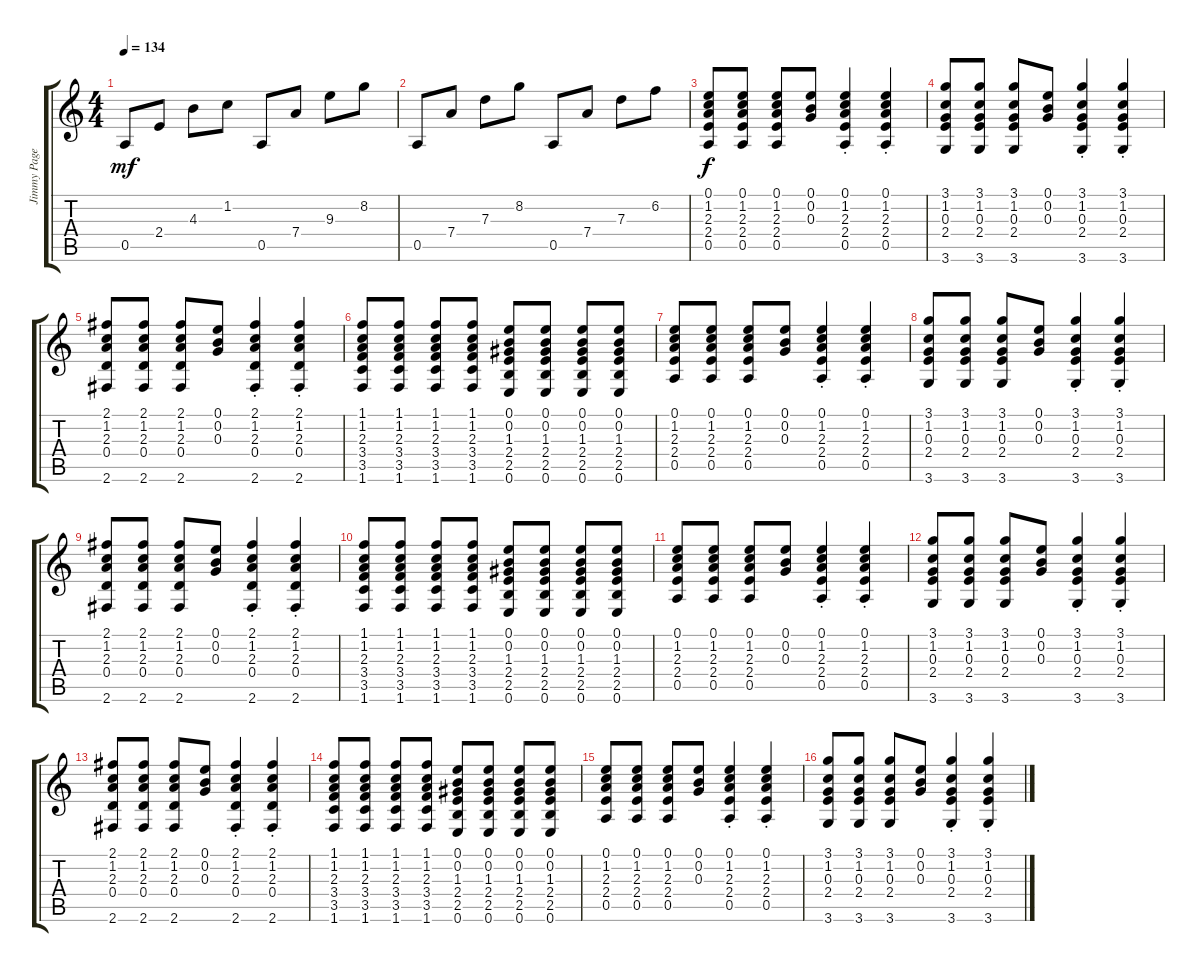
\track ("Jimmy Page - Guitar" "Jimmy Page") {instrument overdrivenguitar}
\staff {score tabs}
\tuning (E4 B3 G3 D3 A2 E2) {hide}
\ts (4 4)
\tempo 134
\clef g2
\ks c
0.5.8{dy mf} 2.4.8 4.3.8 1.2.8 0.5.8 7.4.8 9.3.8 8.2.8 |
0.5.8 7.4.8 7.3.8 8.2.8 0.5.8 7.4.8 7.3.8 6.2.8 |
(0.1 1.2 2.3 2.4 0.5).8{dy f} (0.1 1.2 2.3 2.4 0.5).8 (0.1 1.2 2.3 2.4 0.5).8 (0.1 0.2 0.3).8 (0.1{st} 1.2{st} 2.3{st} 2.4{st} 0.5{st}).4 (0.1{st} 1.2{st} 2.3{st} 2.4{st} 0.5{st}).4 |
(3.1 1.2 0.3 2.4 3.6).8 (3.1 1.2 0.3 2.4 3.6).8 (3.1 1.2 0.3 2.4 3.6).8 (0.1 0.2 0.3).8 (3.1{st} 1.2{st} 0.3{st} 2.4{st} 3.6{st}).4 (3.1{st} 1.2{st} 0.3{st} 2.4{st} 3.6{st}).4 |
(2.1 1.2 2.3 0.4 2.6).8 (2.1 1.2 2.3 0.4 2.6).8 (2.1 1.2 2.3 0.4 2.6).8 (0.1 0.2 0.3).8 (2.1{st} 1.2{st} 2.3{st} 0.4{st} 2.6{st}).4 (2.1{st} 1.2{st} 2.3{st} 0.4{st} 2.6{st}).4 |
(1.1 1.2 2.3 3.4 3.5 1.6).8 (1.1 1.2 2.3 3.4 3.5 1.6).8 (1.1 1.2 2.3 3.4 3.5 1.6).8 (1.1 1.2 2.3 3.4 3.5 1.6).8 (0.1 0.2 1.3 2.4 2.5 0.6).8 (0.1 0.2 1.3 2.4 2.5 0.6).8 (0.1 0.2 1.3 2.4 2.5 0.6).8 (0.1 0.2 1.3 2.4 2.5 0.6).8 |
(0.1 1.2 2.3 2.4 0.5).8 (0.1 1.2 2.3 2.4 0.5).8 (0.1 1.2 2.3 2.4 0.5).8 (0.1 0.2 0.3).8 (0.1{st} 1.2{st} 2.3{st} 2.4{st} 0.5{st}).4 (0.1{st} 1.2{st} 2.3{st} 2.4{st} 0.5{st}).4 |
(3.1 1.2 0.3 2.4 3.6).8 (3.1 1.2 0.3 2.4 3.6).8 (3.1 1.2 0.3 2.4 3.6).8 (0.1 0.2 0.3).8 (3.1{st} 1.2{st} 0.3{st} 2.4{st} 3.6{st}).4 (3.1{st} 1.2{st} 0.3{st} 2.4{st} 3.6{st}).4 |
(2.1 1.2 2.3 0.4 2.6).8 (2.1 1.2 2.3 0.4 2.6).8 (2.1 1.2 2.3 0.4 2.6).8 (0.1 0.2 0.3).8 (2.1{st} 1.2{st} 2.3{st} 0.4{st} 2.6{st}).4 (2.1{st} 1.2{st} 2.3{st} 0.4{st} 2.6{st}).4 |
(1.1 1.2 2.3 3.4 3.5 1.6).8 (1.1 1.2 2.3 3.4 3.5 1.6).8 (1.1 1.2 2.3 3.4 3.5 1.6).8 (1.1 1.2 2.3 3.4 3.5 1.6).8 (0.1 0.2 1.3 2.4 2.5 0.6).8 (0.1 0.2 1.3 2.4 2.5 0.6).8 (0.1 0.2 1.3 2.4 2.5 0.6).8 (0.1 0.2 1.3 2.4 2.5 0.6).8 |
(0.1 1.2 2.3 2.4 0.5).8 (0.1 1.2 2.3 2.4 0.5).8 (0.1 1.2 2.3 2.4 0.5).8 (0.1 0.2 0.3).8 (0.1{st} 1.2{st} 2.3{st} 2.4{st} 0.5{st}).4 (0.1{st} 1.2{st} 2.3{st} 2.4{st} 0.5{st}).4 |
(3.1 1.2 0.3 2.4 3.6).8 (3.1 1.2 0.3 2.4 3.6).8 (3.1 1.2 0.3 2.4 3.6).8 (0.1 0.2 0.3).8 (3.1{st} 1.2{st} 0.3{st} 2.4{st} 3.6{st}).4 (3.1{st} 1.2{st} 0.3{st} 2.4{st} 3.6{st}).4 |
(2.1 1.2 2.3 0.4 2.6).8 (2.1 1.2 2.3 0.4 2.6).8 (2.1 1.2 2.3 0.4 2.6).8 (0.1 0.2 0.3).8 (2.1{st} 1.2{st} 2.3{st} 0.4{st} 2.6{st}).4 (2.1{st} 1.2{st} 2.3{st} 0.4{st} 2.6{st}).4 |
(1.1 1.2 2.3 3.4 3.5 1.6).8 (1.1 1.2 2.3 3.4 3.5 1.6).8 (1.1 1.2 2.3 3.4 3.5 1.6).8 (1.1 1.2 2.3 3.4 3.5 1.6).8 (0.1 0.2 1.3 2.4 2.5 0.6).8 (0.1 0.2 1.3 2.4 2.5 0.6).8 (0.1 0.2 1.3 2.4 2.5 0.6).8 (0.1 0.2 1.3 2.4 2.5 0.6).8 |
(0.1 1.2 2.3 2.4 0.5).8 (0.1 1.2 2.3 2.4 0.5).8 (0.1 1.2 2.3 2.4 0.5).8 (0.1 0.2 0.3).8 (0.1{st} 1.2{st} 2.3{st} 2.4{st} 0.5{st}).4 (0.1{st} 1.2{st} 2.3{st} 2.4{st} 0.5{st}).4 |
(3.1 1.2 0.3 2.4 3.6).8 (3.1 1.2 0.3 2.4 3.6).8 (3.1 1.2 0.3 2.4 3.6).8 (0.1 0.2 0.3).8 (3.1{st} 1.2{st} 0.3{st} 2.4{st} 3.6{st}).4 (3.1{st} 1.2{st} 0.3{st} 2.4{st} 3.6{st}).4
